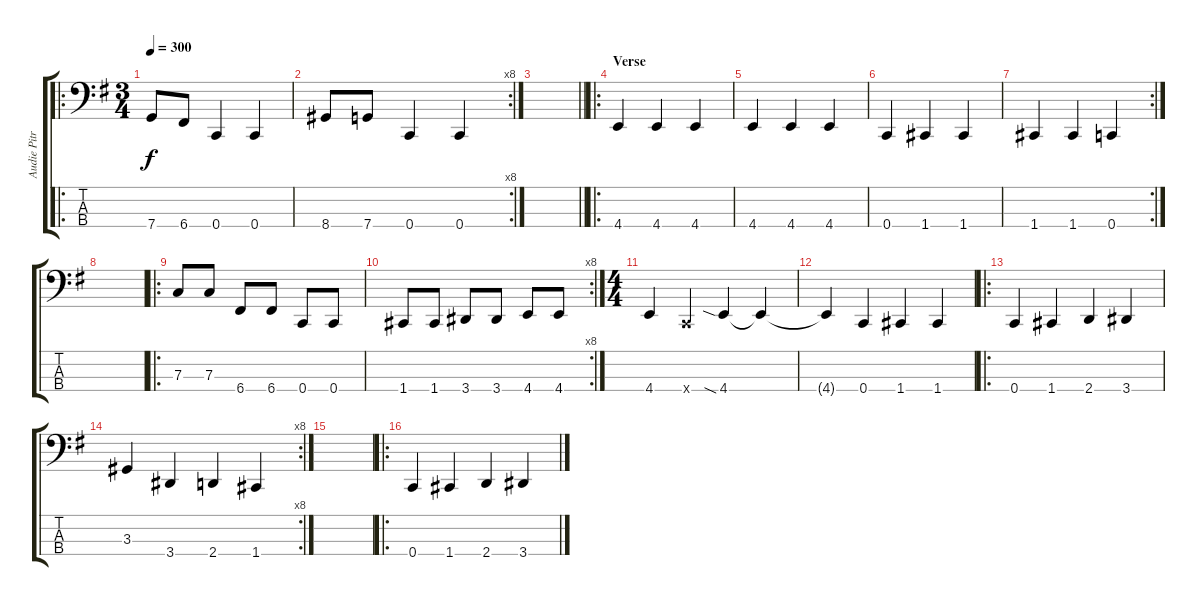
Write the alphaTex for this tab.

\track ("Audie Pitre (R.I.P)" "Audie Pitr") {instrument electricbassfinger}
\staff {score tabs}
\tuning (Eb2 Bb1 F1 C1) {hide}
\ro
\ts (3 4)
\tempo 300
\clef f4
\ks g
7.4.8{dy f} 6.4.8 0.4.4 0.4.4 |
\rc 8
8.4.8 7.4.8 0.4.4 0.4.4 |
\barLineRight lightlight
|
\ro
\section ("" "Verse")
4.4.4 4.4.4 4.4.4 |
4.4.4 4.4.4 4.4.4 |
0.4.4 1.4.4 1.4.4 |
\rc 2
1.4.4 1.4.4 0.4.4 |
|
\ro
7.3.8 7.3.8 6.4.8 6.4.8 0.4.8 0.4.8 |
\rc 8
1.4.8 1.4.8 3.4.8 3.4.8 4.4.8 4.4.8 |
\ts (4 4)
4.4.4 0.4{x}.4 4.4{sia}.4 4.4{t}.4 |
4.4{t}.4 0.4.4 1.4.4 1.4.4 |
\ro
0.4.4 1.4.4 2.4.4 3.4.4 |
\rc 8
3.3.4 3.4.4 2.4.4 1.4.4 |
|
\ro
0.4.4 1.4.4 2.4.4 3.4.4
